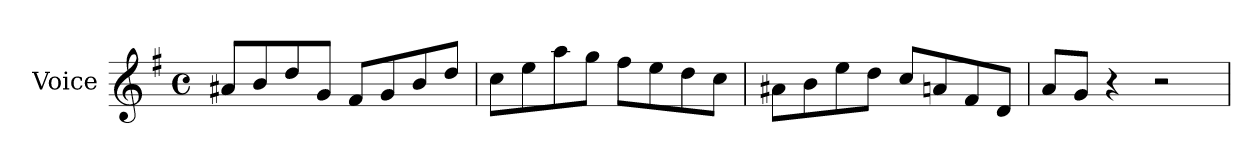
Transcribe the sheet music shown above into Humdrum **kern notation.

**kern
*part1
*staff1
*I"Voice
*I'Voice
*clefG2
*k[f#]
*M4/4
*met(c)
=1
8a#X/L
8b/
8dd/
8g/J
8f#/L
8g/
8b/
8dd/J
=2
8cc\L
8ee\
8aa\
8gg\J
8ff#\L
8ee\
8dd\
8cc\J
=3
8a#X\L
8b\
8ee\
8dd\J
8cc/L
8an/
8f#/
8d/J
=4
8a/L
8g/J
4r
2rcc
=
*-
